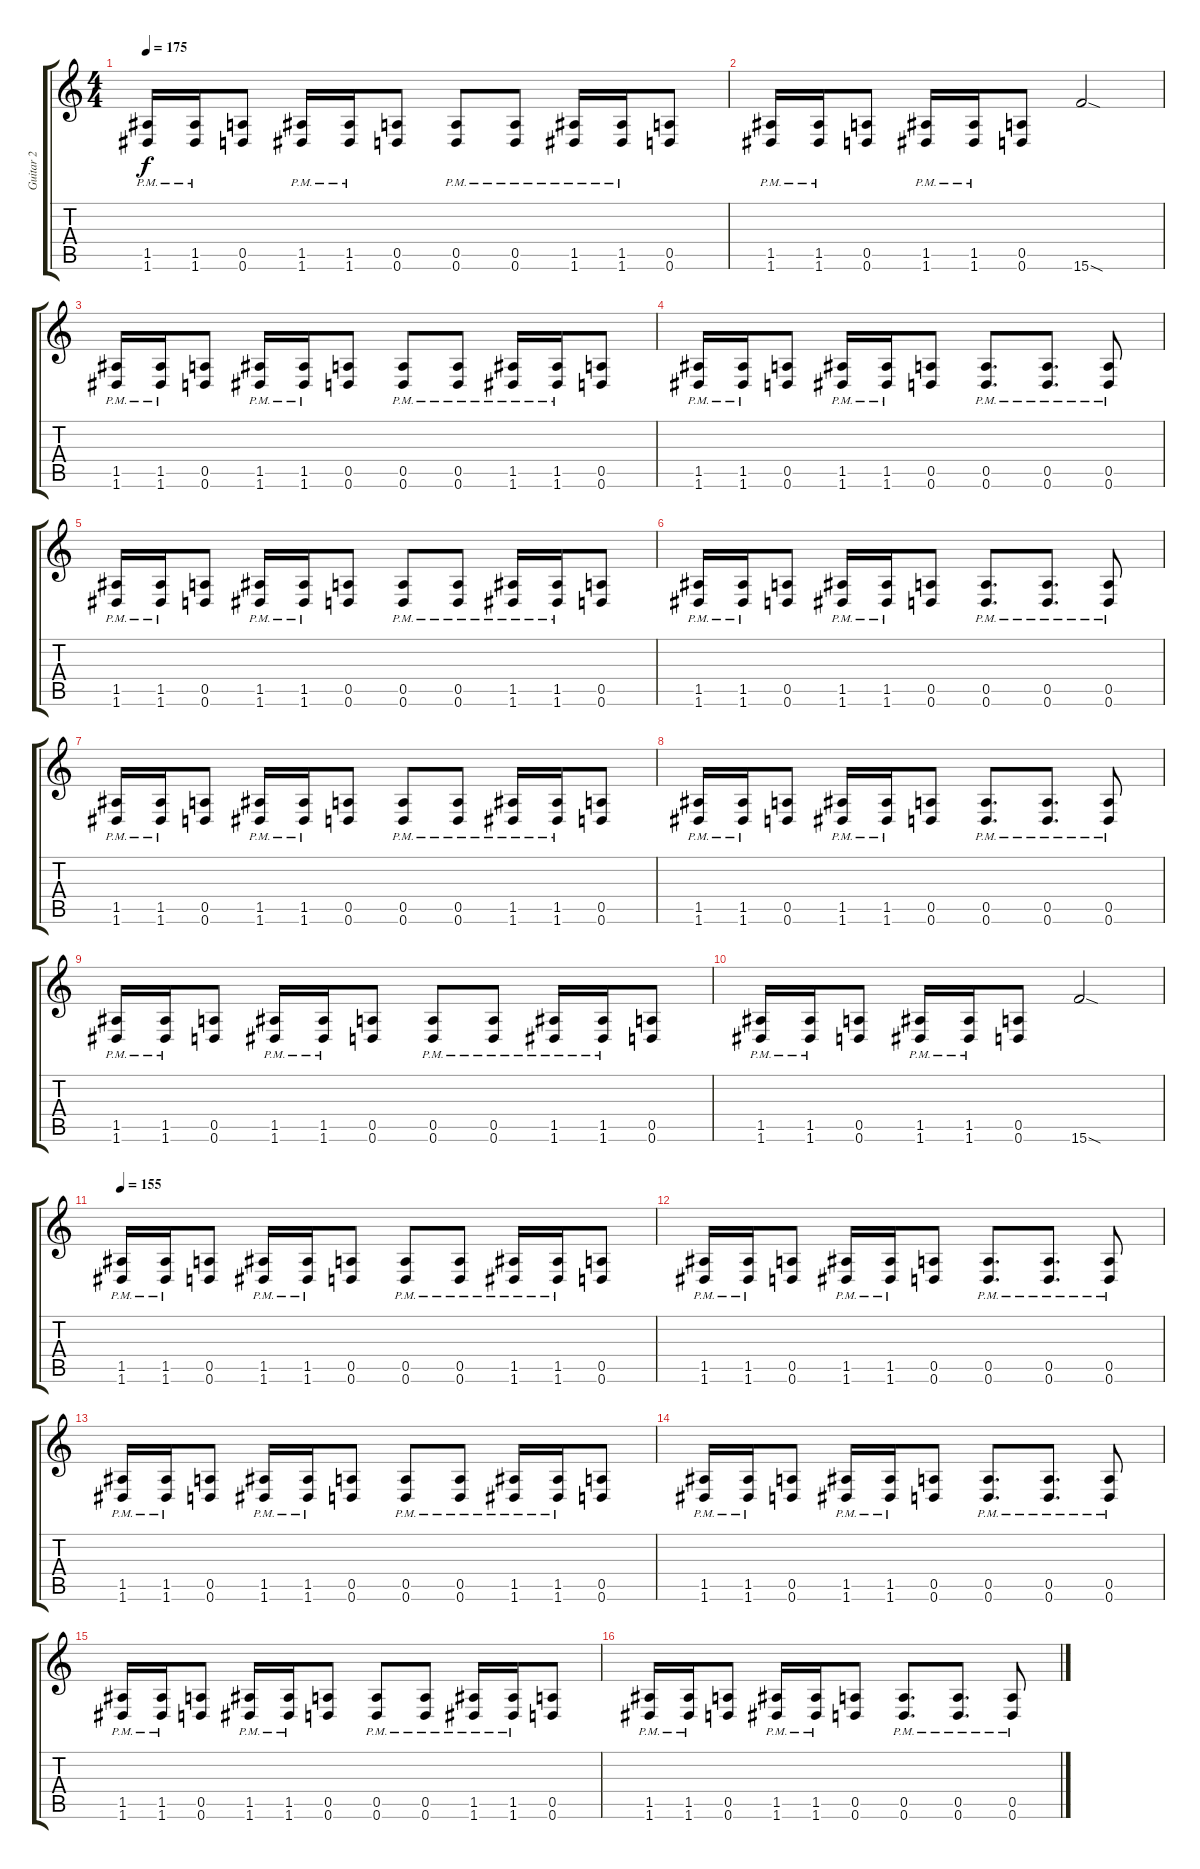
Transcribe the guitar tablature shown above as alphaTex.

\track ("Guitar 2" "Guitar 2") {instrument distortionguitar}
\staff {score tabs}
\tuning (E4 B3 G3 D3 A2 D2) {hide}
\ts (4 4)
\tempo 175
\clef g2
\ks c
(1.5{pm} 1.6{pm}).16{dy f} (1.5{pm} 1.6{pm}).16 (0.5 0.6).8 (1.5{pm} 1.6{pm}).16 (1.5{pm} 1.6{pm}).16 (0.5 0.6).8 (0.5{pm} 0.6{pm}).8 (0.5{pm} 0.6{pm}).8 (1.5{pm} 1.6{pm}).16 (1.5{pm} 1.6{pm}).16 (0.5 0.6).8 |
(1.5{pm} 1.6{pm}).16 (1.5{pm} 1.6{pm}).16 (0.5 0.6).8 (1.5{pm} 1.6{pm}).16 (1.5{pm} 1.6{pm}).16 (0.5 0.6).8 15.6{sod}.2 |
(1.5{pm} 1.6{pm}).16 (1.5{pm} 1.6{pm}).16 (0.5 0.6).8 (1.5{pm} 1.6{pm}).16 (1.5{pm} 1.6{pm}).16 (0.5 0.6).8 (0.5{pm} 0.6{pm}).8 (0.5{pm} 0.6{pm}).8 (1.5{pm} 1.6{pm}).16 (1.5{pm} 1.6{pm}).16 (0.5 0.6).8 |
(1.5{pm} 1.6{pm}).16 (1.5{pm} 1.6{pm}).16 (0.5 0.6).8 (1.5{pm} 1.6{pm}).16 (1.5{pm} 1.6{pm}).16 (0.5 0.6).8 (0.5{pm} 0.6{pm}).8{d} (0.5{pm} 0.6{pm}).8{d} (0.5{pm} 0.6{pm}).8 |
(1.5{pm} 1.6{pm}).16 (1.5{pm} 1.6{pm}).16 (0.5 0.6).8 (1.5{pm} 1.6{pm}).16 (1.5{pm} 1.6{pm}).16 (0.5 0.6).8 (0.5{pm} 0.6{pm}).8 (0.5{pm} 0.6{pm}).8 (1.5{pm} 1.6{pm}).16 (1.5{pm} 1.6{pm}).16 (0.5 0.6).8 |
(1.5{pm} 1.6{pm}).16 (1.5{pm} 1.6{pm}).16 (0.5 0.6).8 (1.5{pm} 1.6{pm}).16 (1.5{pm} 1.6{pm}).16 (0.5 0.6).8 (0.5{pm} 0.6{pm}).8{d} (0.5{pm} 0.6{pm}).8{d} (0.5{pm} 0.6{pm}).8 |
(1.5{pm} 1.6{pm}).16 (1.5{pm} 1.6{pm}).16 (0.5 0.6).8 (1.5{pm} 1.6{pm}).16 (1.5{pm} 1.6{pm}).16 (0.5 0.6).8 (0.5{pm} 0.6{pm}).8 (0.5{pm} 0.6{pm}).8 (1.5{pm} 1.6{pm}).16 (1.5{pm} 1.6{pm}).16 (0.5 0.6).8 |
(1.5{pm} 1.6{pm}).16 (1.5{pm} 1.6{pm}).16 (0.5 0.6).8 (1.5{pm} 1.6{pm}).16 (1.5{pm} 1.6{pm}).16 (0.5 0.6).8 (0.5{pm} 0.6{pm}).8{d} (0.5{pm} 0.6{pm}).8{d} (0.5{pm} 0.6{pm}).8 |
(1.5{pm} 1.6{pm}).16 (1.5{pm} 1.6{pm}).16 (0.5 0.6).8 (1.5{pm} 1.6{pm}).16 (1.5{pm} 1.6{pm}).16 (0.5 0.6).8 (0.5{pm} 0.6{pm}).8 (0.5{pm} 0.6{pm}).8 (1.5{pm} 1.6{pm}).16 (1.5{pm} 1.6{pm}).16 (0.5 0.6).8 |
(1.5{pm} 1.6{pm}).16 (1.5{pm} 1.6{pm}).16 (0.5 0.6).8 (1.5{pm} 1.6{pm}).16 (1.5{pm} 1.6{pm}).16 (0.5 0.6).8 15.6{sod}.2 |
\tempo 155
(1.5{pm} 1.6{pm}).16 (1.5{pm} 1.6{pm}).16 (0.5 0.6).8 (1.5{pm} 1.6{pm}).16 (1.5{pm} 1.6{pm}).16 (0.5 0.6).8 (0.5{pm} 0.6{pm}).8 (0.5{pm} 0.6{pm}).8 (1.5{pm} 1.6{pm}).16 (1.5{pm} 1.6{pm}).16 (0.5 0.6).8 |
(1.5{pm} 1.6{pm}).16 (1.5{pm} 1.6{pm}).16 (0.5 0.6).8 (1.5{pm} 1.6{pm}).16 (1.5{pm} 1.6{pm}).16 (0.5 0.6).8 (0.5{pm} 0.6{pm}).8{d} (0.5{pm} 0.6{pm}).8{d} (0.5{pm} 0.6{pm}).8 |
(1.5{pm} 1.6{pm}).16 (1.5{pm} 1.6{pm}).16 (0.5 0.6).8 (1.5{pm} 1.6{pm}).16 (1.5{pm} 1.6{pm}).16 (0.5 0.6).8 (0.5{pm} 0.6{pm}).8 (0.5{pm} 0.6{pm}).8 (1.5{pm} 1.6{pm}).16 (1.5{pm} 1.6{pm}).16 (0.5 0.6).8 |
(1.5{pm} 1.6{pm}).16 (1.5{pm} 1.6{pm}).16 (0.5 0.6).8 (1.5{pm} 1.6{pm}).16 (1.5{pm} 1.6{pm}).16 (0.5 0.6).8 (0.5{pm} 0.6{pm}).8{d} (0.5{pm} 0.6{pm}).8{d} (0.5{pm} 0.6{pm}).8 |
(1.5{pm} 1.6{pm}).16 (1.5{pm} 1.6{pm}).16 (0.5 0.6).8 (1.5{pm} 1.6{pm}).16 (1.5{pm} 1.6{pm}).16 (0.5 0.6).8 (0.5{pm} 0.6{pm}).8 (0.5{pm} 0.6{pm}).8 (1.5{pm} 1.6{pm}).16 (1.5{pm} 1.6{pm}).16 (0.5 0.6).8 |
(1.5{pm} 1.6{pm}).16 (1.5{pm} 1.6{pm}).16 (0.5 0.6).8 (1.5{pm} 1.6{pm}).16 (1.5{pm} 1.6{pm}).16 (0.5 0.6).8 (0.5{pm} 0.6{pm}).8{d} (0.5{pm} 0.6{pm}).8{d} (0.5{pm} 0.6{pm}).8
